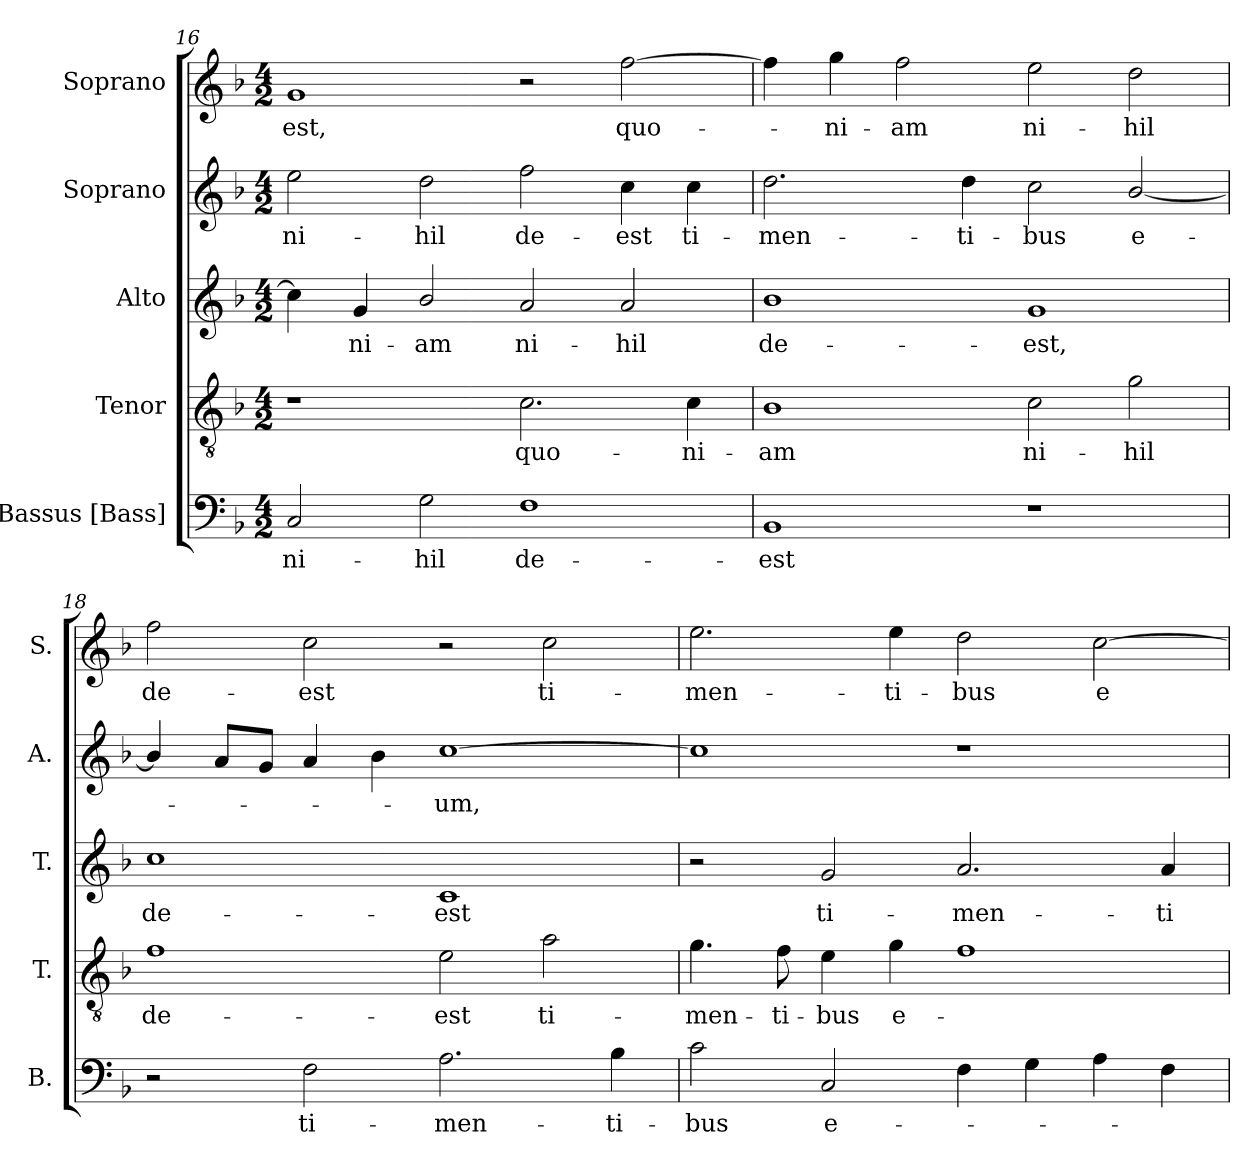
**kern	**text	**kern	**text	**kern	**text	**kern	**text	**kern	**text
*part5	*part5	*part4	*part4	*part3	*part3	*part2	*part2	*part1	*part1
*staff5	*staff5	*staff4	*staff4	*staff3	*staff3	*staff2	*staff2	*staff1	*staff1
*I"Bassus [Bass]	*	*I"Tenor	*	*I"Alto	*	*I"Soprano	*	*I"Soprano	*
*I'B.	*	*I'T.	*	*I'T.	*	*I'A.	*	*I'S.	*
*clefF4	*	*clefGv2	*	*clefG2	*	*clefG2	*	*clefG2	*
*	*	*ITrd7c12	*	*	*	*	*	*	*
*k[b-]	*	*k[b-]	*	*k[b-]	*	*k[b-]	*	*k[b-]	*
*F:	*	*F:	*	*F:	*	*F:	*	*F:	*
*M4/2	*	*M4/2	*	*M4/2	*	*M4/2	*	*M4/2	*
=16	=16	=16	=16	=16	=16	=16	=16	=16	=16
!	!LO:LY:b:color=#000000	!	!	!	!	!	!	!	!
!	!	!	!	!	!	!	!LO:LY:b:color=#000000	!	!
!	!	!	!	!	!	!	!	!	!LO:LY:b:color=#000000
2Ci/	ni-	1r	.	4cci\]	.	2eei\	ni-	1gi	-est,
!	!	!	!	!	!LO:LY:b:color=#000000	!	!	!	!
.	.	.	.	4gi/	-ni-	.	.	.	.
!	!LO:LY:b:color=#000000	!	!	!	!	!	!	!	!
!	!	!	!	!	!LO:LY:b:color=#000000	!	!	!	!
!	!	!	!	!	!	!	!LO:LY:b:color=#000000	!	!
2Gi\	-hil	.	.	2b-i/	-am	2ddi\	-hil	.	.
!	!LO:LY:b:color=#000000	!	!	!	!	!	!	!	!
!	!	!	!LO:LY:b:color=#000000	!	!	!	!	!	!
!	!	!	!	!	!LO:LY:b:color=#000000	!	!	!	!
!	!	!	!	!	!	!	!LO:LY:b:color=#000000	!	!
1Fi	de-	2.Ci\	quo-	2ai/	ni-	2ffi\	de-	2r	.
!	!	!	!	!	!LO:LY:b:color=#000000	!	!	!	!
!	!	!	!	!	!	!	!LO:LY:b:color=#000000	!	!
!	!	!	!	!	!	!	!	!	!LO:LY:b:color=#000000
.	.	.	.	2ai/	-hil	4cci\	-est	[2ffi\	quo-
!	!	!	!LO:LY:b:color=#000000	!	!	!	!	!	!
!	!	!	!	!	!	!	!LO:LY:b:color=#000000	!	!
.	.	4Ci\	-ni-	.	.	4cci\	ti-	.	.
!!LO:LB:g=z
=17	=17	=17	=17	=17	=17	=17	=17	=17	=17
!	!LO:LY:b:color=#000000	!	!	!	!	!	!	!	!
!	!	!	!LO:LY:b:color=#000000	!	!	!	!	!	!
!	!	!	!	!	!LO:LY:b:color=#000000	!	!	!	!
!	!	!	!	!	!	!	!LO:LY:b:color=#000000	!	!
1BB-i	-est	1BB-i	-am	1b-i	de-	2.ddi\	-men-	4ffi\]	.
!	!	!	!	!	!	!	!	!	!LO:LY:b:color=#000000
.	.	.	.	.	.	.	.	4ggi\	-ni-
!	!	!	!	!	!	!	!	!	!LO:LY:b:color=#000000
.	.	.	.	.	.	.	.	2ffi\	-am
!	!	!	!	!	!	!	!LO:LY:b:color=#000000	!	!
.	.	.	.	.	.	4ddi\	-ti-	.	.
!	!	!	!LO:LY:b:color=#000000	!	!	!	!	!	!
!	!	!	!	!	!LO:LY:b:color=#000000	!	!	!	!
!	!	!	!	!	!	!	!LO:LY:b:color=#000000	!	!
!	!	!	!	!	!	!	!	!	!LO:LY:b:color=#000000
1r	.	2Ci\	ni-	1gi	-est,	2cci\	-bus	2eei\	ni-
!	!	!	!LO:LY:b:color=#000000	!	!	!	!	!	!
!	!	!	!	!	!	!	!LO:LY:b:color=#000000	!	!
!	!	!	!	!	!	!	!	!	!LO:LY:b:color=#000000
.	.	2Gi\	-hil	.	.	[2b-i/	e-	2ddi\	-hil
=18	=18	=18	=18	=18	=18	=18	=18	=18	=18
!	!	!	!LO:LY:b:color=#000000	!	!	!	!	!	!
!	!	!	!	!	!LO:LY:b:color=#000000	!	!	!	!
!	!	!	!	!	!	!	!	!	!LO:LY:b:color=#000000
2r	.	1Fi	de-	1cci	de-	4b-i/]	.	2ffi\	de-
.	.	.	.	.	.	8ai/L	.	.	.
.	.	.	.	.	.	8gi/J	.	.	.
!	!LO:LY:b:color=#000000	!	!	!	!	!	!	!	!
!	!	!	!	!	!	!	!	!	!LO:LY:b:color=#000000
2Fi\	ti-	.	.	.	.	4ai/	.	2cci\	-est
.	.	.	.	.	.	4b-i\	.	.	.
!	!LO:LY:b:color=#000000	!	!	!	!	!	!	!	!
!	!	!	!LO:LY:b:color=#000000	!	!	!	!	!	!
!	!	!	!	!	!LO:LY:b:color=#000000	!	!	!	!
!	!	!	!	!	!	!	!LO:LY:b:color=#000000	!	!
2.Ai\	-men-	2Ei\	-est	1ci	-est	[1cci	-um,	2r	.
!	!	!	!LO:LY:b:color=#000000	!	!	!	!	!	!
!	!	!	!	!	!	!	!	!	!LO:LY:b:color=#000000
.	.	2Ai\	ti-	.	.	.	.	2cci\	ti-
!	!LO:LY:b:color=#000000	!	!	!	!	!	!	!	!
4B-i\	-ti-	.	.	.	.	.	.	.	.
=19	=19	=19	=19	=19	=19	=19	=19	=19	=19
!	!LO:LY:b:color=#000000	!	!	!	!	!	!	!	!
!	!	!	!LO:LY:b:color=#000000	!	!	!	!	!	!
!	!	!	!	!	!	!	!	!	!LO:LY:b:color=#000000
2ci\	-bus	4.Gi\	-men-	2r	.	1cci]	.	2.eei\	-men-
!	!	!	!LO:LY:b:color=#000000	!	!	!	!	!	!
.	.	8Fi\	-ti-	.	.	.	.	.	.
!	!LO:LY:b:color=#000000	!	!	!	!	!	!	!	!
!	!	!	!LO:LY:b:color=#000000	!	!	!	!	!	!
!	!	!	!	!	!LO:LY:b:color=#000000	!	!	!	!
2Ci/	e-	4Ei\	-bus	2gi/	ti-	.	.	.	.
!	!	!	!LO:LY:b:color=#000000	!	!	!	!	!	!
!	!	!	!	!	!	!	!	!	!LO:LY:b:color=#000000
.	.	4Gi\	e-	.	.	.	.	4eei\	-ti-
!	!	!	!	!	!LO:LY:b:color=#000000	!	!	!	!
!	!	!	!	!	!	!	!	!	!LO:LY:b:color=#000000
4Fi\	.	1Fi	.	2.ai/	-men-	1r	.	2ddi\	-bus
4Gi\	.	.	.	.	.	.	.	.	.
!	!	!	!	!	!	!	!	!	!LO:LY:b:color=#000000
4Ai\	.	.	.	.	.	.	.	[2cci\	e-
!	!	!	!	!	!LO:LY:b:color=#000000	!	!	!	!
4Fi\	.	.	.	4ai/	-ti-	.	.	.	.
=	=	=	=	=	=	=	=	=	=
*-	*-	*-	*-	*-	*-	*-	*-	*-	*-
